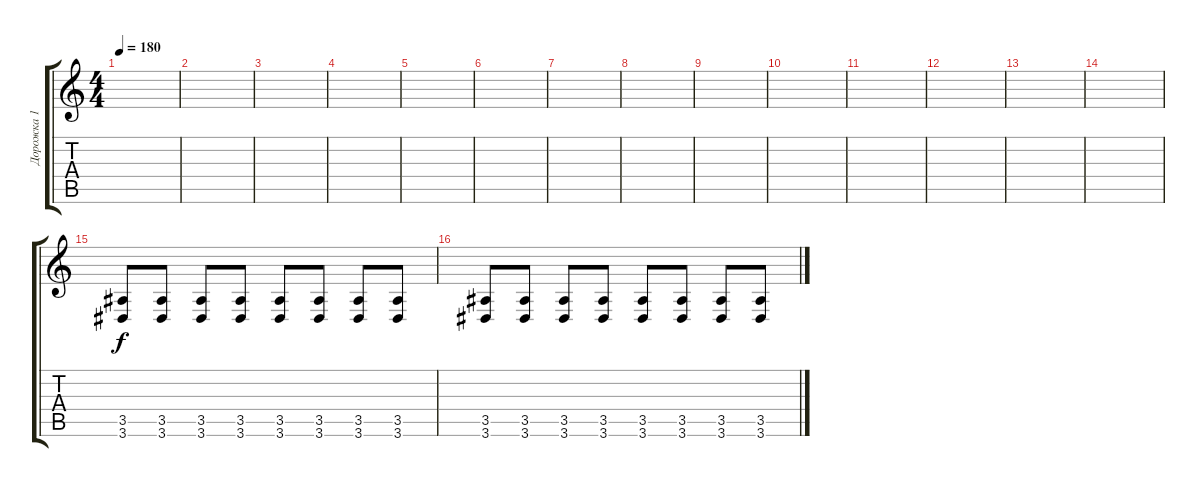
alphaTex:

\track ("Дорожка 1" "Дорожка 1") {instrument overdrivenguitar}
\staff {score tabs}
\tuning (D4 A3 F3 C3 G2 C2) {hide}
\ts (4 4)
\tempo 180
\clef g2
\ks c
|
|
|
|
|
|
|
|
|
|
|
|
|
|
(3.5 3.6).8 (3.5 3.6).8 (3.5 3.6).8 (3.5 3.6).8 (3.5 3.6).8 (3.5 3.6).8 (3.5 3.6).8 (3.5 3.6).8 |
(3.5 3.6).8 (3.5 3.6).8 (3.5 3.6).8 (3.5 3.6).8 (3.5 3.6).8 (3.5 3.6).8 (3.5 3.6).8 (3.5 3.6).8
